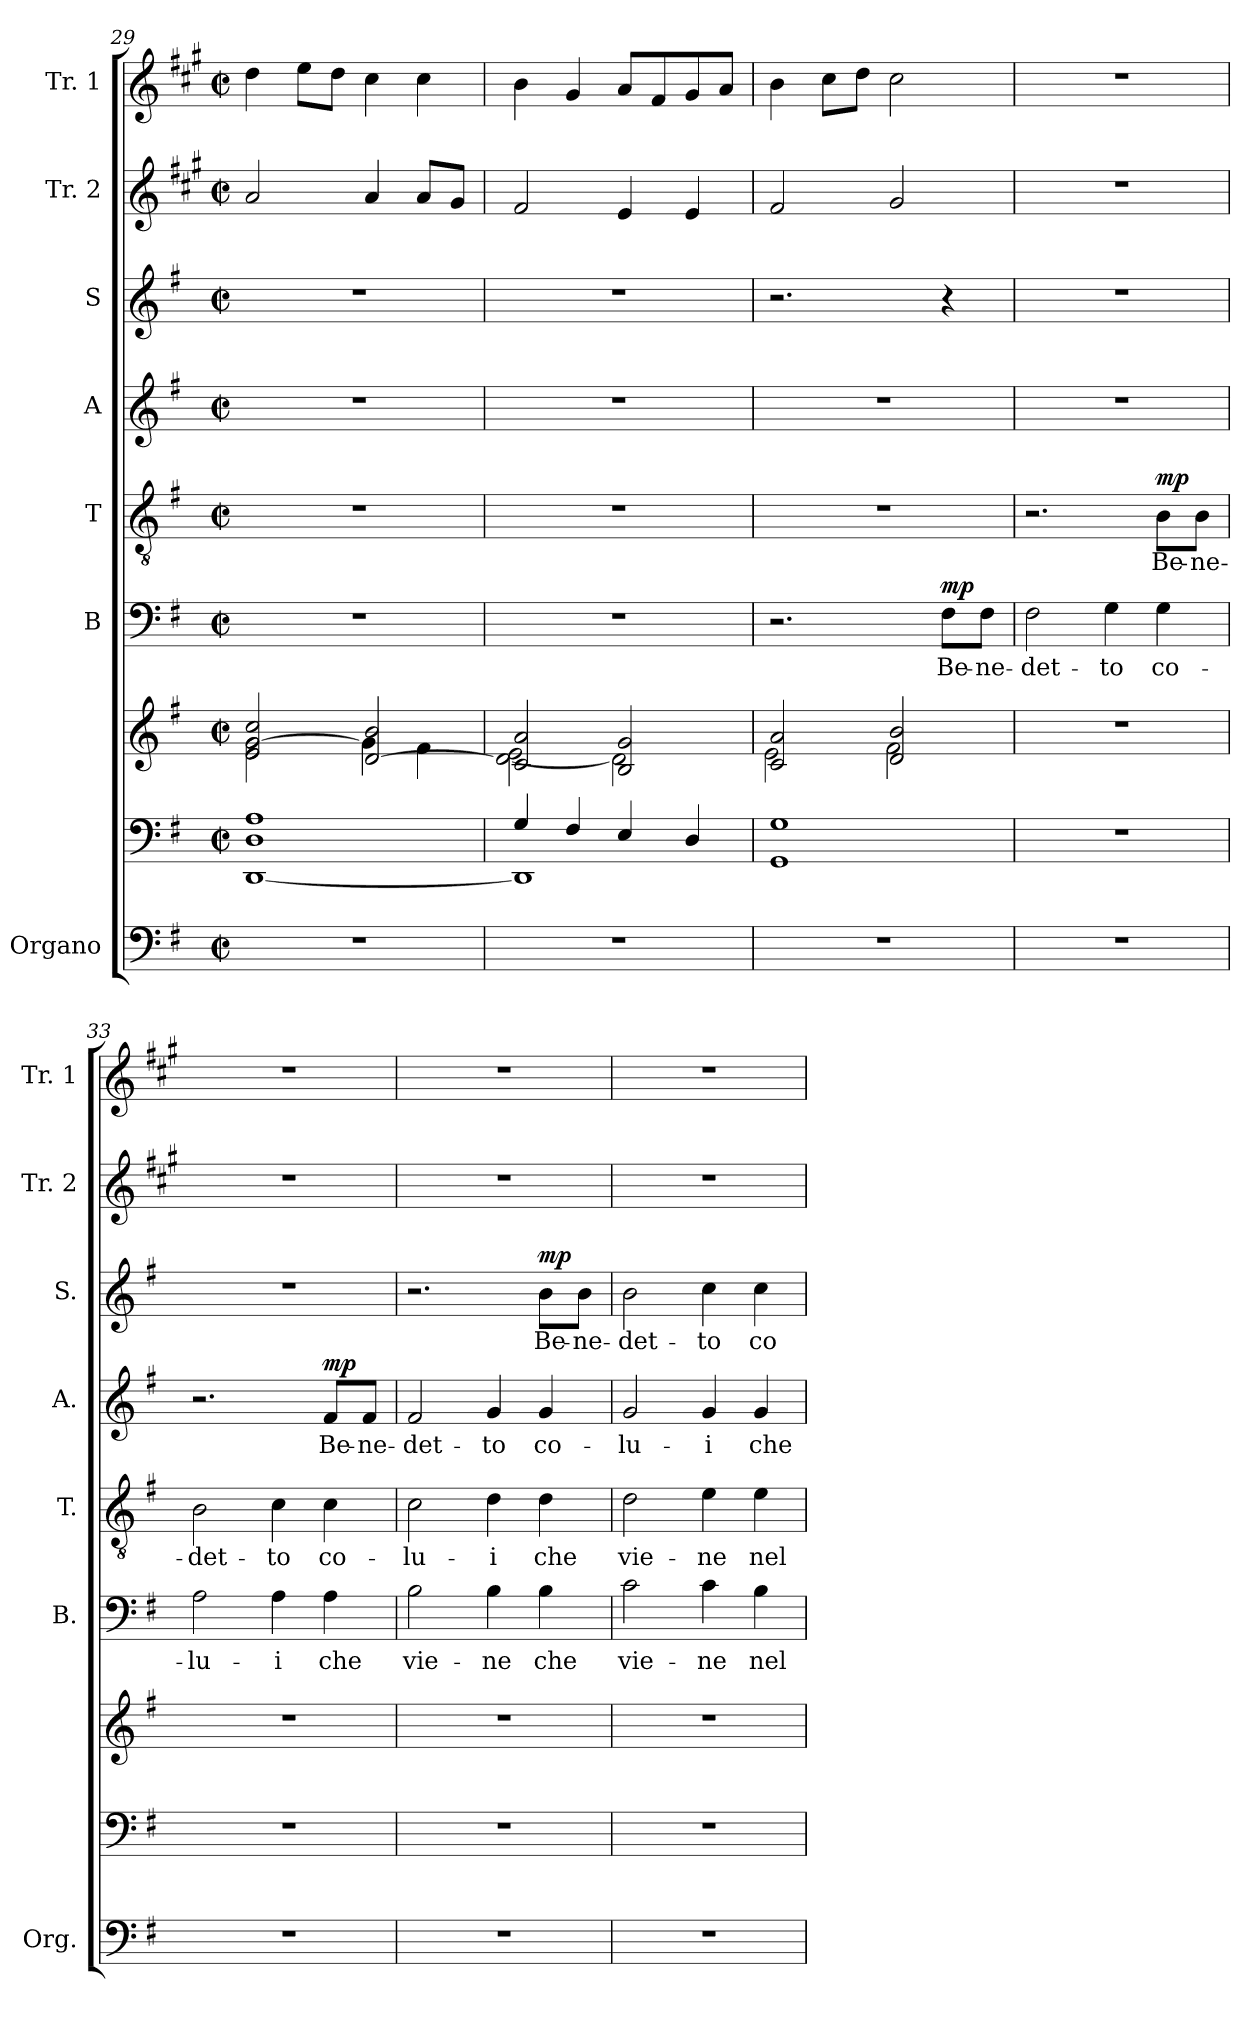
**kern	**kern	**kern	**kern	**text	**dynam	**kern	**text	**dynam	**kern	**text	**dynam	**kern	**text	**dynam	**kern	**kern
*part7	*part7	*part7	*part6	*part6	*part6	*part5	*part5	*part5	*part4	*part4	*part4	*part3	*part3	*part3	*part2	*part1
*staff9	*staff8	*staff7	*staff6	*staff6	*staff6	*staff5	*staff5	*staff5	*staff4	*staff4	*staff4	*staff3	*staff3	*staff3	*staff2	*staff1
*I"Organo	*	*	*I"B	*	*	*I"T	*	*	*I"A	*	*	*I"S	*	*	*I"Tr. 2	*I"Tr. 1
*I'Org.	*	*	*I'B.	*	*	*I'T.	*	*	*I'A.	*	*	*I'S.	*	*	*I'Tr. 2	*I'Tr. 1
*clefF4	*clefF4	*clefG2	*clefF4	*	*	*clefGv2	*	*	*clefG2	*	*	*clefG2	*	*	*clefG2	*clefG2
*	*	*	*	*	*	*	*	*	*	*	*	*	*	*	*ITrd1c2	*ITrd1c2
*k[f#]	*k[f#]	*k[f#]	*k[f#]	*	*	*k[f#]	*	*	*k[f#]	*	*	*k[f#]	*	*	*k[f#]	*k[f#]
*M2/2	*M2/2	*M2/2	*M2/2	*	*	*M2/2	*	*	*M2/2	*	*	*M2/2	*	*	*M2/2	*M2/2
*met(c|)	*met(c|)	*met(c|)	*met(c|)	*	*	*met(c|)	*	*	*met(c|)	*	*	*met(c|)	*	*	*met(c|)	*met(c|)
=29	=29	=29	=29	=29	=29	=29	=29	=29	=29	=29	=29	=29	=29	=29	=29	=29
*	*^	*^	*	*	*	*	*	*	*	*	*	*	*	*	*	*
1r	1D 1A	[1DD	2e/ [2g/ 2cc/	2e\ 2g\	1r	.	.	1r	.	.	1r	.	.	1r	.	.	2g/	4cc\
.	.	.	.	.	.	.	.	.	.	.	.	.	.	.	.	.	.	8dd\L
.	.	.	.	.	.	.	.	.	.	.	.	.	.	.	.	.	.	8cc\J
.	.	.	[2d/ 2b/	4g\]	.	.	.	.	.	.	.	.	.	.	.	.	4g/	4b\
.	.	.	.	4f#\	.	.	.	.	.	.	.	.	.	.	.	.	8g/L	4b\
.	.	.	.	.	.	.	.	.	.	.	.	.	.	.	.	.	8f#/J	.
=30	=30	=30	=30	=30	=30	=30	=30	=30	=30	=30	=30	=30	=30	=30	=30	=30	=30	=30
1r	4G/	1DD]	2c/ 2a/	2d\_ 2e\	1r	.	.	1r	.	.	1r	.	.	1r	.	.	2e/	4a\
.	4F#/	.	.	.	.	.	.	.	.	.	.	.	.	.	.	.	.	4f#/
.	4E/	.	2B/ 2g/	2d\]	.	.	.	.	.	.	.	.	.	.	.	.	4d/	8g/L
.	.	.	.	.	.	.	.	.	.	.	.	.	.	.	.	.	.	8e/
.	4D/	.	.	.	.	.	.	.	.	.	.	.	.	.	.	.	4d/	8f#/
.	.	.	.	.	.	.	.	.	.	.	.	.	.	.	.	.	.	8g/J
*	*v	*v	*	*	*	*	*	*	*	*	*	*	*	*	*	*	*	*
=31	=31	=31	=31	=31	=31	=31	=31	=31	=31	=31	=31	=31	=31	=31	=31	=31	=31
1r	1GG 1G	2c/ 2a/	2e\	2.r	.	.	1r	.	.	1r	.	.	2.r	.	.	2e/	4a\
.	.	.	.	.	.	.	.	.	.	.	.	.	.	.	.	.	8b\L
.	.	.	.	.	.	.	.	.	.	.	.	.	.	.	.	.	8cc\J
.	.	2d/ 2b/	2f#\	.	.	.	.	.	.	.	.	.	.	.	.	2f#/	2b\
!	!	!	!	!	!LO:LY:b	!LO:DY:a	!	!	!	!	!	!	!	!	!	!	!
.	.	.	.	8F#\L	Be-	mp	.	.	.	.	.	.	4r	.	.	.	.
!	!	!	!	!	!LO:LY:b	!	!	!	!	!	!	!	!	!	!	!	!
.	.	.	.	8F#\J	-ne-	.	.	.	.	.	.	.	.	.	.	.	.
*	*	*v	*v	*	*	*	*	*	*	*	*	*	*	*	*	*	*
=32	=32	=32	=32	=32	=32	=32	=32	=32	=32	=32	=32	=32	=32	=32	=32	=32
!	!	!	!	!LO:LY:b	!	!	!	!	!	!	!	!	!	!	!	!
1r	1r	1r	2F#\	-det-	.	2.r	.	.	1r	.	.	1r	.	.	1r	1r
!	!	!	!	!LO:LY:b	!	!	!	!	!	!	!	!	!	!	!	!
.	.	.	4G\	-to	.	.	.	.	.	.	.	.	.	.	.	.
!	!	!	!	!LO:LY:b	!	!	!LO:LY:b	!LO:DY:a	!	!	!	!	!	!	!	!
.	.	.	4G\	co-	.	8B\L	Be-	mp	.	.	.	.	.	.	.	.
!	!	!	!	!	!	!	!LO:LY:b	!	!	!	!	!	!	!	!	!
.	.	.	.	.	.	8B\J	-ne-	.	.	.	.	.	.	.	.	.
!!LO:PB:g=z
=33	=33	=33	=33	=33	=33	=33	=33	=33	=33	=33	=33	=33	=33	=33	=33	=33
!	!	!	!	!LO:LY:b	!	!	!LO:LY:b	!	!	!	!	!	!	!	!	!
1r	1r	1r	2A\	-lu-	.	2B\	-det-	.	2.r	.	.	1r	.	.	1r	1r
!	!	!	!	!LO:LY:b	!	!	!LO:LY:b	!	!	!	!	!	!	!	!	!
.	.	.	4A\	-i	.	4c\	-to	.	.	.	.	.	.	.	.	.
!	!	!	!	!LO:LY:b	!	!	!LO:LY:b	!	!	!LO:LY:b	!LO:DY:a	!	!	!	!	!
.	.	.	4A\	che	.	4c\	co-	.	8f#/L	Be-	mp	.	.	.	.	.
!	!	!	!	!	!	!	!	!	!	!LO:LY:b	!	!	!	!	!	!
.	.	.	.	.	.	.	.	.	8f#/J	-ne-	.	.	.	.	.	.
=34	=34	=34	=34	=34	=34	=34	=34	=34	=34	=34	=34	=34	=34	=34	=34	=34
!	!	!	!	!LO:LY:b	!	!	!LO:LY:b	!	!	!LO:LY:b	!	!	!	!	!	!
1r	1r	1r	2B\	vie-	.	2c\	-lu-	.	2f#/	-det-	.	2.r	.	.	1r	1r
!	!	!	!	!LO:LY:b	!	!	!LO:LY:b	!	!	!LO:LY:b	!	!	!	!	!	!
.	.	.	4B\	-ne	.	4d\	-i	.	4g/	-to	.	.	.	.	.	.
!	!	!	!	!LO:LY:b	!	!	!LO:LY:b	!	!	!LO:LY:b	!	!	!LO:LY:b	!LO:DY:a	!	!
.	.	.	4B\	che	.	4d\	che	.	4g/	co-	.	8b\L	Be-	mp	.	.
!	!	!	!	!	!	!	!	!	!	!	!	!	!LO:LY:b	!	!	!
.	.	.	.	.	.	.	.	.	.	.	.	8b\J	-ne-	.	.	.
=35	=35	=35	=35	=35	=35	=35	=35	=35	=35	=35	=35	=35	=35	=35	=35	=35
!	!	!	!	!LO:LY:b	!	!	!LO:LY:b	!	!	!LO:LY:b	!	!	!LO:LY:b	!	!	!
1r	1r	1r	2c\	vie-	.	2d\	vie-	.	2g/	-lu-	.	2b\	-det-	.	1r	1r
!	!	!	!	!LO:LY:b	!	!	!LO:LY:b	!	!	!LO:LY:b	!	!	!LO:LY:b	!	!	!
.	.	.	4c\	-ne	.	4e\	-ne	.	4g/	-i	.	4cc\	-to	.	.	.
!	!	!	!	!LO:LY:b	!	!	!LO:LY:b	!	!	!LO:LY:b	!	!	!LO:LY:b	!	!	!
.	.	.	4B\	nel	.	4e\	nel	.	4g/	che	.	4cc\	co-	.	.	.
=	=	=	=	=	=	=	=	=	=	=	=	=	=	=	=	=
*-	*-	*-	*-	*-	*-	*-	*-	*-	*-	*-	*-	*-	*-	*-	*-	*-
